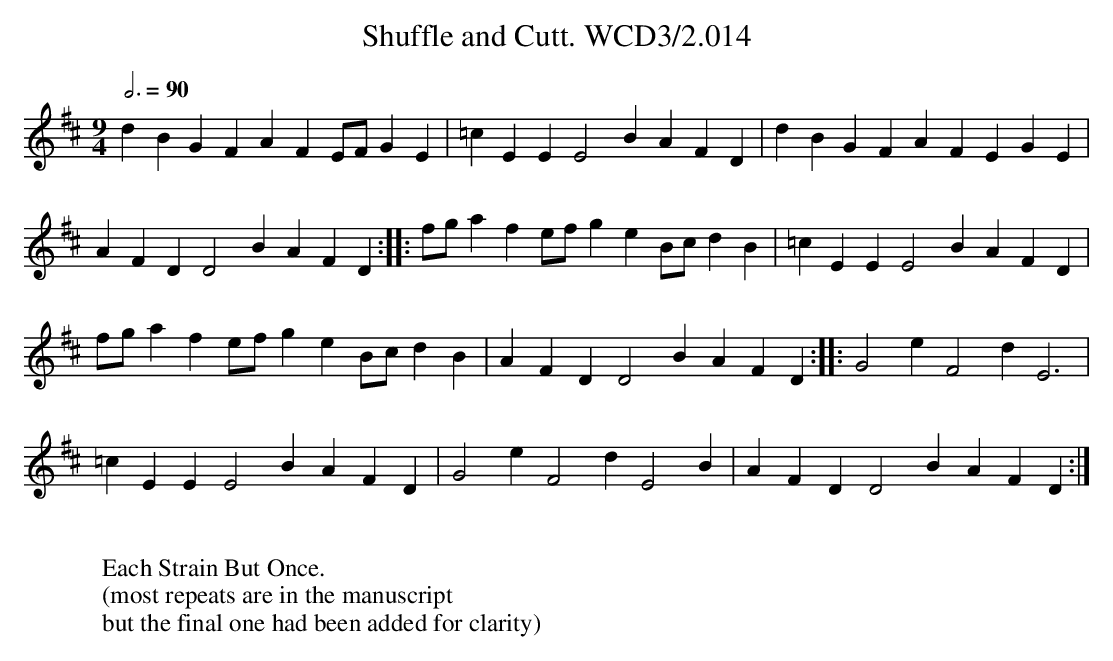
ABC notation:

X:1
T:Shuffle and Cutt. WCD3/2.014
M:9/4
L:1/4
Q:3/4=90
K:D
dBG FAF E/F/GE|=cEE E2B AFD|dBG FAF EGE|
AFD D2B AFD::f/g/af e/f/ge B/c/dB|=cEE E2B AFD|
f/g/af e/f/ge B/c/dB|AFD D2B AFD::G2e F2d E3|
=cEE E2B AFD|G2e F2d E2B|AFD D2B AFD:|
W:
W:Each Strain But Once.
W:(most repeats are in the manuscript
W:but the final one had been added for clarity)
